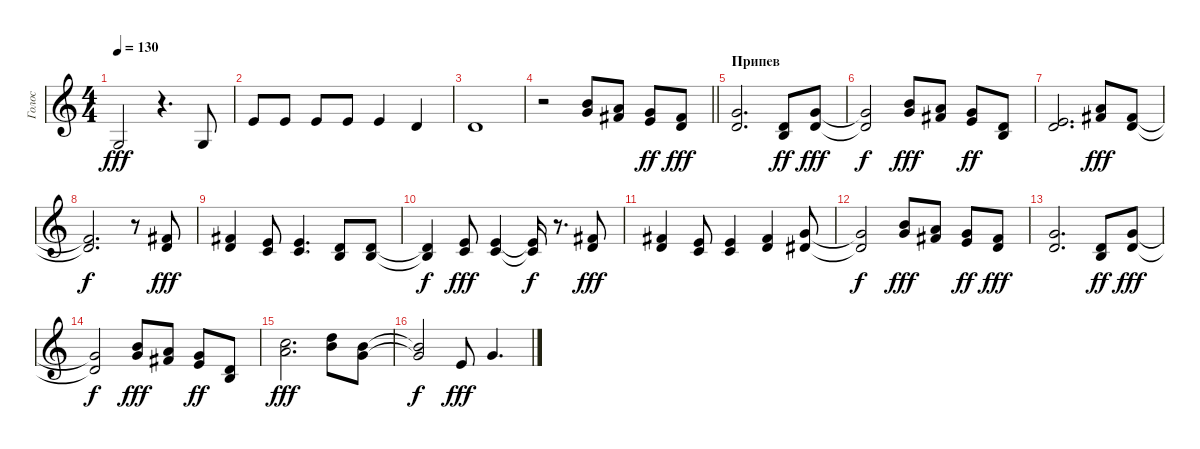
\track ("Голос" "Голос") {instrument honkytonkpiano}
\staff {score}
\tuning (E4 B3 G3 D3 A2 E2) {hide}
\ts (4 4)
\tempo 130
\clef g2
\ks c
0.3.2{dy fff} r.4{d} 0.3.8 |
0.1.8 0.1.8 0.1.8 0.1.8 0.1.4 3.2.4 |
3.2.1 |
\barLineRight lightlight
r.2 (7.1 8.2).8 (5.1 7.2).8 (0.1 8.2).8{dy ff} (7.2 7.3).8{dy fff} |
\section ("" "Припев")
(8.2 7.3).2{d} (0.2 7.3).8{dy ff} (8.2 7.3).8{dy fff} |
(8.2{t} 7.3{t}).2{dy f} (7.1 8.2).8{dy fff} (5.1 7.2).8 (0.1 8.2).8{dy ff} (0.2 7.3).8 |
(0.1 7.3).2{d} (5.1 7.2).8{dy fff} (7.2 7.3).8 |
(7.2{t} 7.3{t}).2{d dy f} r.8 (7.2 7.3).8{dy fff} |
(7.2 7.3).4 (5.2 5.3).8 (5.2 5.3).4{d} (3.2 4.3).8 (3.2 4.3).8 |
(3.2{t} 4.3{t}).4{dy f} (0.1 1.2).8{dy fff} (0.1 1.2).4 (0.1{t} 1.2{t}).16{dy f} r.8{d} (2.1 3.2).8{dy fff} |
(2.1 3.2).4 (0.1 1.2).8 (0.1 1.2).4 (2.1 3.2).4 (3.1 4.2).8 |
(3.1{t} 4.2{t}).2{dy f} (7.1 8.2).8{dy fff} (5.1 7.2).8 (0.1 8.2).8{dy ff} (7.2 7.3).8{dy fff} |
(8.2 7.3).2{d} (0.2 7.3).8{dy ff} (8.2 7.3).8{dy fff} |
(8.2{t} 7.3{t}).2{dy f} (7.1 8.2).8{dy fff} (5.1 7.2).8 (0.1 8.2).8{dy ff} (0.2 7.3).8 |
(8.1 10.2).2{d dy fff} (10.1 12.2).8 (12.2 12.3).8 |
(12.2{t} 12.3{t}).2{dy f} 0.1.8{dy fff} 12.3.4{d}
